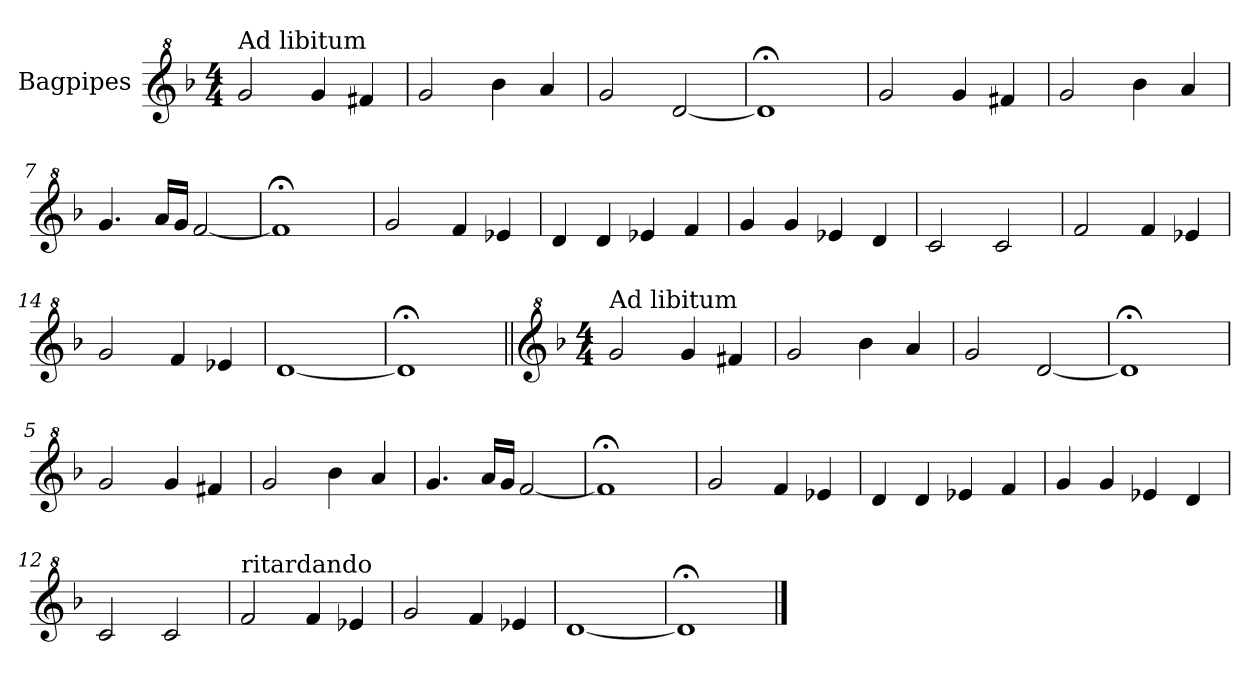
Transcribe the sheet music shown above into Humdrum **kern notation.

**kern
*part1
*staff1
*I"Bagpipes
*I'Bag
*clefG^2
*k[b-]
*F:
*M4/4
=1
!LO:TX:a:t=Ad libitum
2gg/
4gg/
4ff#X/
=2
2gg/
4bb-\
4aa/
=3
2gg/
[2dd/
=4
1dd;<]
=5
2gg/
4gg/
4ff#X/
=6
2gg/
4bb-\
4aa/
=7
4.gg/
16aa/LL
16gg/JJ
[2ff/
=8
1ff;<]
=9
2gg/
4ff/
4ee-X/
=10
4dd/
4dd/
4ee-X/
4ff/
=11
4gg/
4gg/
4ee-X/
4dd/
=12
2cc/
2cc/
!!LO:LB:g=z
=13
2ff/
4ff/
4ee-X/
=14
2gg/
4ff/
4ee-X/
=15
[1dd
=16
1dd;<]
=1||
*clefG^2
*k[b-]
*F:
*M4/4
!LO:TX:a:t=Ad libitum
2gg/
4gg/
4ff#X/
=2
2gg/
4bb-\
4aa/
=3
2gg/
[2dd/
=4
1dd;<]
=5
2gg/
4gg/
4ff#X/
=6
2gg/
4bb-\
4aa/
=7
4.gg/
16aa/LL
16gg/JJ
[2ff/
=8
1ff;<]
=9
2gg/
4ff/
4ee-X/
=10
4dd/
4dd/
4ee-X/
4ff/
=11
4gg/
4gg/
4ee-X/
4dd/
=12
2cc/
2cc/
=17
!LO:TX:a:t=ritardando
2ff/
4ff/
4ee-X/
=18
2gg/
4ff/
4ee-X/
=19
[1dd
=20
1dd;<]
==
*-
